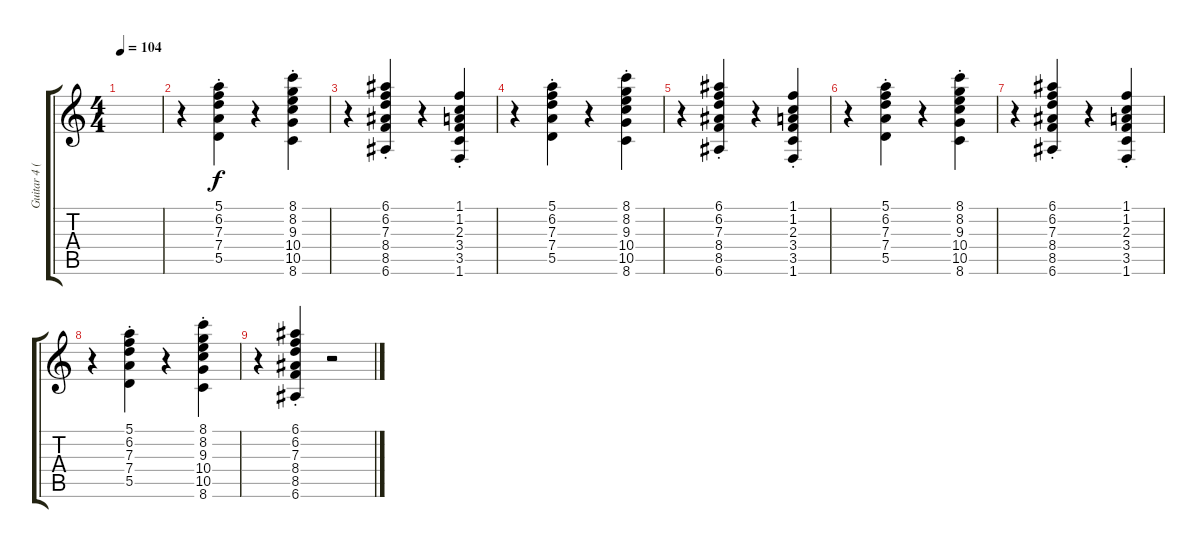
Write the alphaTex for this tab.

\track ("Guitar 4 (David Knopfler)" "Guitar 4 (") {instrument electricguitarclean}
\staff {score tabs}
\tuning (E4 B3 G3 D3 A2 E2) {hide}
\ts (4 4)
\tempo 104
\clef g2
\ks c
|
r.4 (5.1{st} 6.2{st} 7.3{st} 7.4{st} 5.5{st}).4 r.4 (8.1{st} 8.2{st} 9.3{st} 10.4{st} 10.5{st} 8.6{st}).4 |
r.4 (6.1{st} 6.2{st} 7.3{st} 8.4{st} 8.5{st} 6.6{st}).4 r.4 (1.1{st} 1.2{st} 2.3{st} 3.4{st} 3.5{st} 1.6{st}).4 |
r.4 (5.1{st} 6.2{st} 7.3{st} 7.4{st} 5.5{st}).4 r.4 (8.1{st} 8.2{st} 9.3{st} 10.4{st} 10.5{st} 8.6{st}).4 |
r.4 (6.1{st} 6.2{st} 7.3{st} 8.4{st} 8.5{st} 6.6{st}).4 r.4 (1.1{st} 1.2{st} 2.3{st} 3.4{st} 3.5{st} 1.6{st}).4 |
r.4 (5.1{st} 6.2{st} 7.3{st} 7.4{st} 5.5{st}).4 r.4 (8.1{st} 8.2{st} 9.3{st} 10.4{st} 10.5{st} 8.6{st}).4 |
r.4 (6.1{st} 6.2{st} 7.3{st} 8.4{st} 8.5{st} 6.6{st}).4 r.4 (1.1{st} 1.2{st} 2.3{st} 3.4{st} 3.5{st} 1.6{st}).4 |
r.4 (5.1{st} 6.2{st} 7.3{st} 7.4{st} 5.5{st}).4 r.4 (8.1{st} 8.2{st} 9.3{st} 10.4{st} 10.5{st} 8.6{st}).4 |
r.4 (6.1{st} 6.2{st} 7.3{st} 8.4{st} 8.5{st} 6.6{st}).4 r.2
